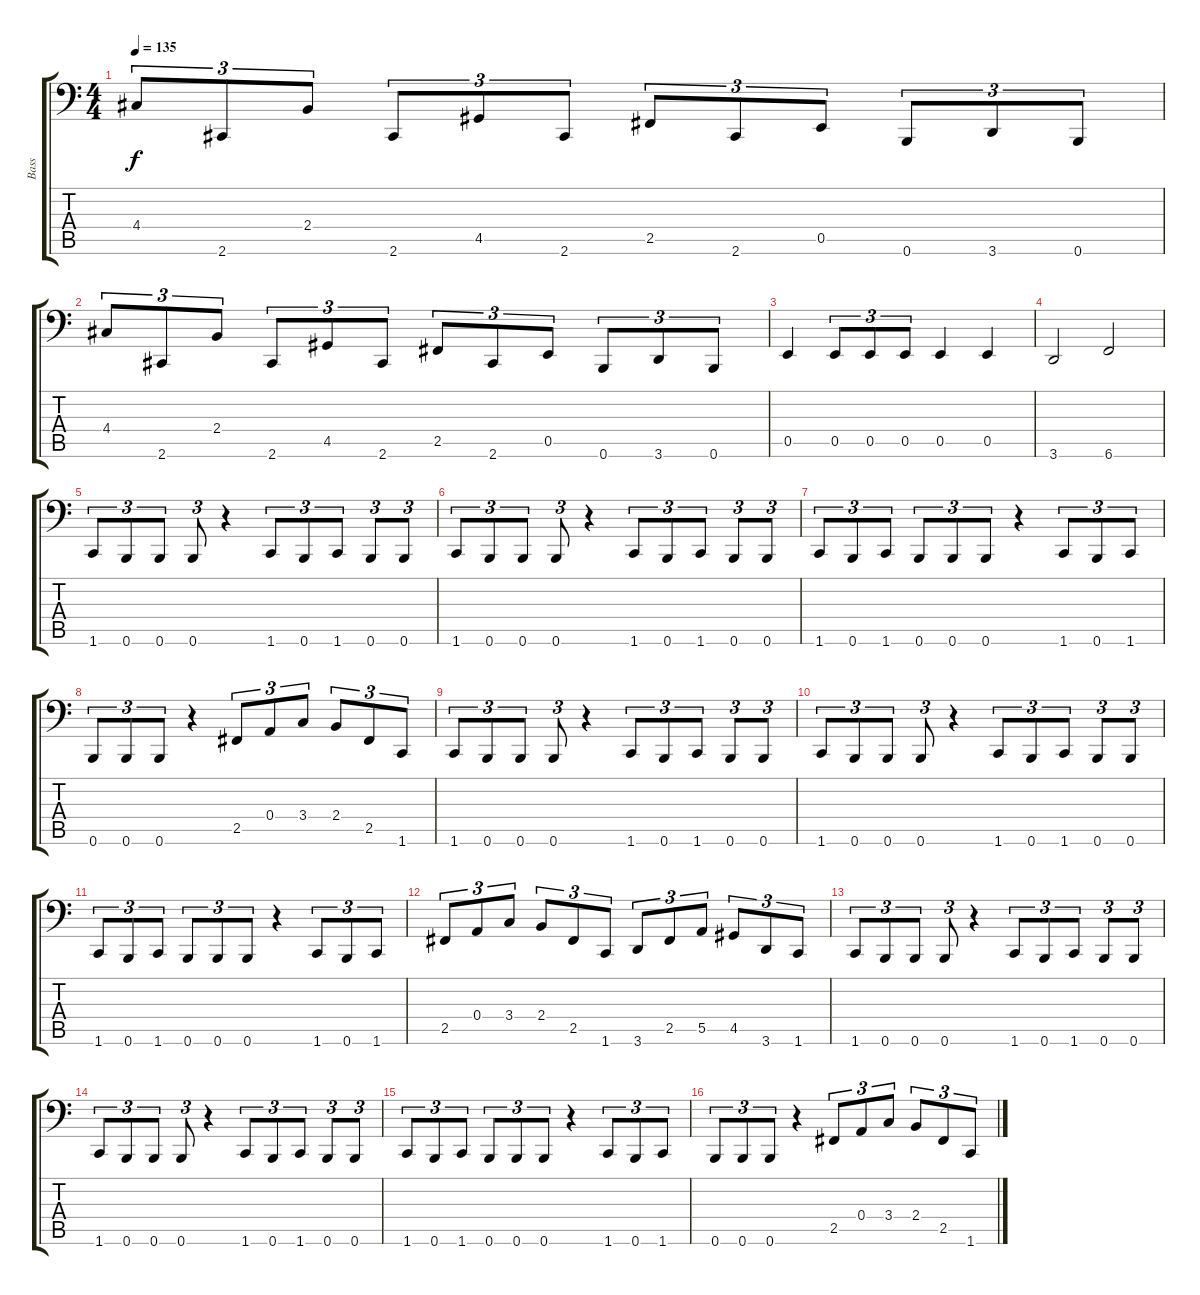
\track ("Bass" "Bass") {instrument electricbassfinger}
\staff {score tabs}
\tuning (C3 G2 D2 A1 E1 B0) {hide}
\ts (4 4)
\tempo 135
\clef f4
\ks c
4.4.8{tu (3 2) dy f} 2.6.8{tu (3 2)} 2.4.8{tu (3 2)} 2.6.8{tu (3 2)} 4.5.8{tu (3 2)} 2.6.8{tu (3 2)} 2.5.8{tu (3 2)} 2.6.8{tu (3 2)} 0.5.8{tu (3 2)} 0.6.8{tu (3 2)} 3.6.8{tu (3 2)} 0.6.8{tu (3 2)} |
4.4.8{tu (3 2)} 2.6.8{tu (3 2)} 2.4.8{tu (3 2)} 2.6.8{tu (3 2)} 4.5.8{tu (3 2)} 2.6.8{tu (3 2)} 2.5.8{tu (3 2)} 2.6.8{tu (3 2)} 0.5.8{tu (3 2)} 0.6.8{tu (3 2)} 3.6.8{tu (3 2)} 0.6.8{tu (3 2)} |
0.5.4 0.5.8{tu (3 2)} 0.5.8{tu (3 2)} 0.5.8{tu (3 2)} 0.5.4 0.5.4 |
3.6.2 6.6.2 |
1.6.8{tu (3 2)} 0.6.8{tu (3 2)} 0.6.8{tu (3 2)} 0.6.8{tu (3 2)} r.4 1.6.8{tu (3 2)} 0.6.8{tu (3 2)} 1.6.8{tu (3 2)} 0.6.8{tu (3 2)} 0.6.8{tu (3 2)} |
1.6.8{tu (3 2)} 0.6.8{tu (3 2)} 0.6.8{tu (3 2)} 0.6.8{tu (3 2)} r.4 1.6.8{tu (3 2)} 0.6.8{tu (3 2)} 1.6.8{tu (3 2)} 0.6.8{tu (3 2)} 0.6.8{tu (3 2)} |
1.6.8{tu (3 2)} 0.6.8{tu (3 2)} 1.6.8{tu (3 2)} 0.6.8{tu (3 2)} 0.6.8{tu (3 2)} 0.6.8{tu (3 2)} r.4 1.6.8{tu (3 2)} 0.6.8{tu (3 2)} 1.6.8{tu (3 2)} |
0.6.8{tu (3 2)} 0.6.8{tu (3 2)} 0.6.8{tu (3 2)} r.4 2.5.8{tu (3 2)} 0.4.8{tu (3 2)} 3.4.8{tu (3 2)} 2.4.8{tu (3 2)} 2.5.8{tu (3 2)} 1.6.8{tu (3 2)} |
1.6.8{tu (3 2)} 0.6.8{tu (3 2)} 0.6.8{tu (3 2)} 0.6.8{tu (3 2)} r.4 1.6.8{tu (3 2)} 0.6.8{tu (3 2)} 1.6.8{tu (3 2)} 0.6.8{tu (3 2)} 0.6.8{tu (3 2)} |
1.6.8{tu (3 2)} 0.6.8{tu (3 2)} 0.6.8{tu (3 2)} 0.6.8{tu (3 2)} r.4 1.6.8{tu (3 2)} 0.6.8{tu (3 2)} 1.6.8{tu (3 2)} 0.6.8{tu (3 2)} 0.6.8{tu (3 2)} |
1.6.8{tu (3 2)} 0.6.8{tu (3 2)} 1.6.8{tu (3 2)} 0.6.8{tu (3 2)} 0.6.8{tu (3 2)} 0.6.8{tu (3 2)} r.4 1.6.8{tu (3 2)} 0.6.8{tu (3 2)} 1.6.8{tu (3 2)} |
2.5.8{tu (3 2)} 0.4.8{tu (3 2)} 3.4.8{tu (3 2)} 2.4.8{tu (3 2)} 2.5.8{tu (3 2)} 1.6.8{tu (3 2)} 3.6.8{tu (3 2)} 2.5.8{tu (3 2)} 5.5.8{tu (3 2)} 4.5.8{tu (3 2)} 3.6.8{tu (3 2)} 1.6.8{tu (3 2)} |
1.6.8{tu (3 2)} 0.6.8{tu (3 2)} 0.6.8{tu (3 2)} 0.6.8{tu (3 2)} r.4 1.6.8{tu (3 2)} 0.6.8{tu (3 2)} 1.6.8{tu (3 2)} 0.6.8{tu (3 2)} 0.6.8{tu (3 2)} |
1.6.8{tu (3 2)} 0.6.8{tu (3 2)} 0.6.8{tu (3 2)} 0.6.8{tu (3 2)} r.4 1.6.8{tu (3 2)} 0.6.8{tu (3 2)} 1.6.8{tu (3 2)} 0.6.8{tu (3 2)} 0.6.8{tu (3 2)} |
1.6.8{tu (3 2)} 0.6.8{tu (3 2)} 1.6.8{tu (3 2)} 0.6.8{tu (3 2)} 0.6.8{tu (3 2)} 0.6.8{tu (3 2)} r.4 1.6.8{tu (3 2)} 0.6.8{tu (3 2)} 1.6.8{tu (3 2)} |
0.6.8{tu (3 2)} 0.6.8{tu (3 2)} 0.6.8{tu (3 2)} r.4 2.5.8{tu (3 2)} 0.4.8{tu (3 2)} 3.4.8{tu (3 2)} 2.4.8{tu (3 2)} 2.5.8{tu (3 2)} 1.6.8{tu (3 2)}
